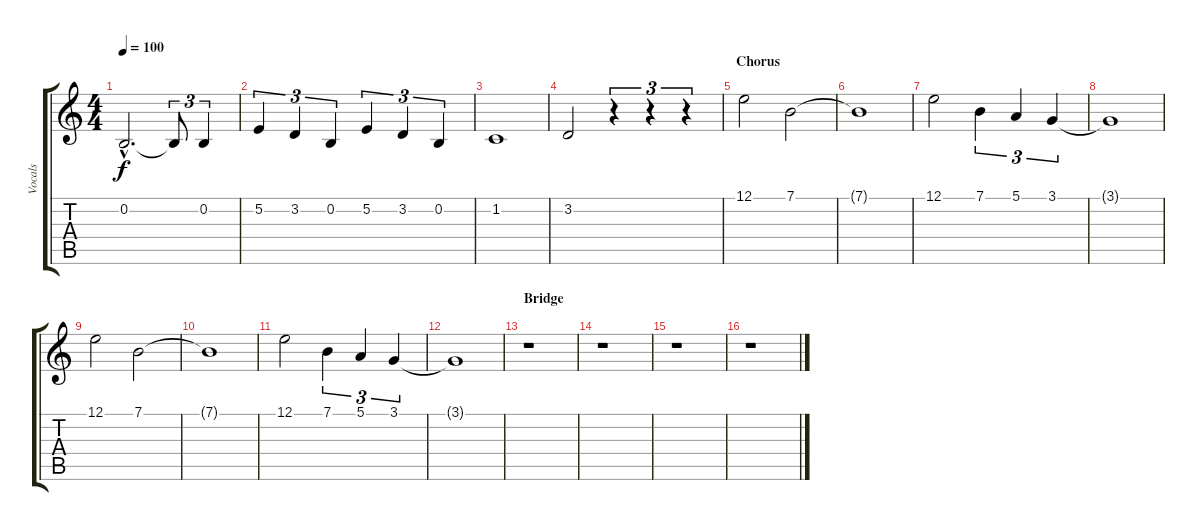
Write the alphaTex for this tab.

\track ("Vocals" "Vocals") {instrument lead8bassandlead}
\staff {score tabs}
\tuning (E4 B3 G3 D3 A2 E2) {hide}
\ts (4 4)
\tempo 100
\clef g2
\ks c
0.2{hac}.2{d dy f} 0.2{t}.8{tu (3 2)} 0.2.4{tu (3 2)} |
5.2.4{tu (3 2)} 3.2.4{tu (3 2)} 0.2.4{tu (3 2)} 5.2.4{tu (3 2)} 3.2.4{tu (3 2)} 0.2.4{tu (3 2)} |
1.2.1 |
3.2.2 r.4{tu (3 2)} r.4{tu (3 2)} r.4{tu (3 2)} |
\section ("" "Chorus")
12.1.2 7.1.2 |
7.1{t}.1 |
12.1.2 7.1.4{tu (3 2)} 5.1.4{tu (3 2)} 3.1.4{tu (3 2)} |
3.1{t}.1 |
12.1.2 7.1.2 |
7.1{t}.1 |
12.1.2 7.1.4{tu (3 2)} 5.1.4{tu (3 2)} 3.1.4{tu (3 2)} |
3.1{t}.1 |
\section ("" "Bridge")
r.1 |
r.1 |
r.1 |
r.1
